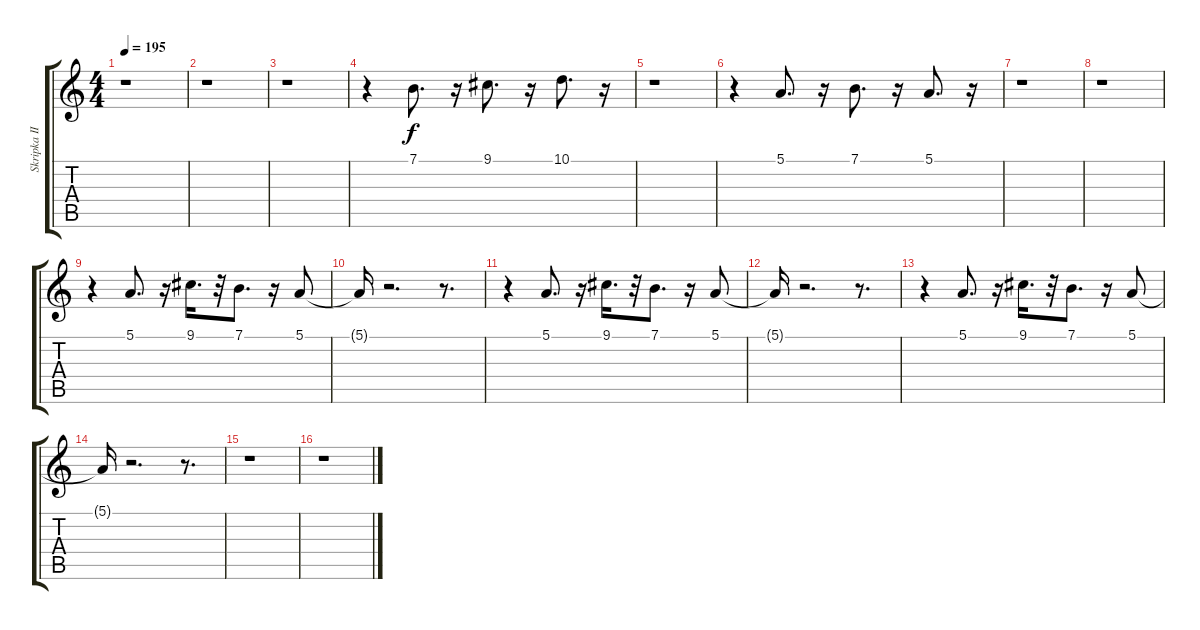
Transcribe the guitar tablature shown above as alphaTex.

\track ("Skripka II" "Skripka II") {instrument viola}
\staff {score tabs}
\tuning (E4 B3 G3 D3 A2 D2) {hide}
\ts (4 4)
\tempo 195
\clef g2
\ks c
r.1{dy f} |
r.1 |
r.1 |
r.4 7.1.8{d} r.16 9.1.8{d} r.16 10.1.8{d} r.16 |
r.1 |
r.4 5.1.8{d} r.16 7.1.8{d} r.16 5.1.8{d} r.16 |
r.1 |
r.1 |
r.4 5.1.8{d} r.16 9.1.16{d} r.32 7.1.8{d} r.16 5.1.8 |
5.1{t}.16 r.2{d} r.8{d} |
r.4 5.1.8{d} r.16 9.1.16{d} r.32 7.1.8{d} r.16 5.1.8 |
5.1{t}.16 r.2{d} r.8{d} |
r.4 5.1.8{d} r.16 9.1.16{d} r.32 7.1.8{d} r.16 5.1.8 |
5.1{t}.16 r.2{d} r.8{d} |
r.1 |
r.1
